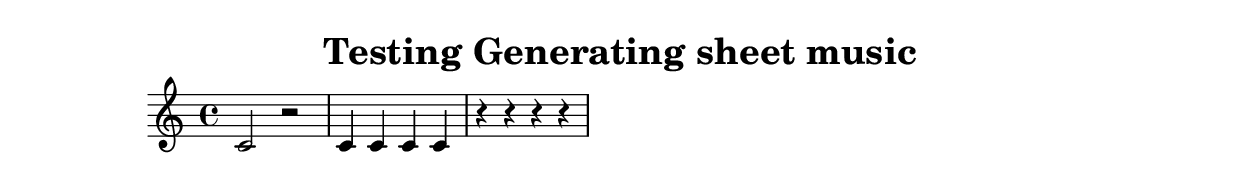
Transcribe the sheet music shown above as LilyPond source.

\header{
  title = "Testing Generating sheet music"
}

\relative c' {
  c2 r2 c4 c4 c4 c4 r4 r4 r4 r4
}